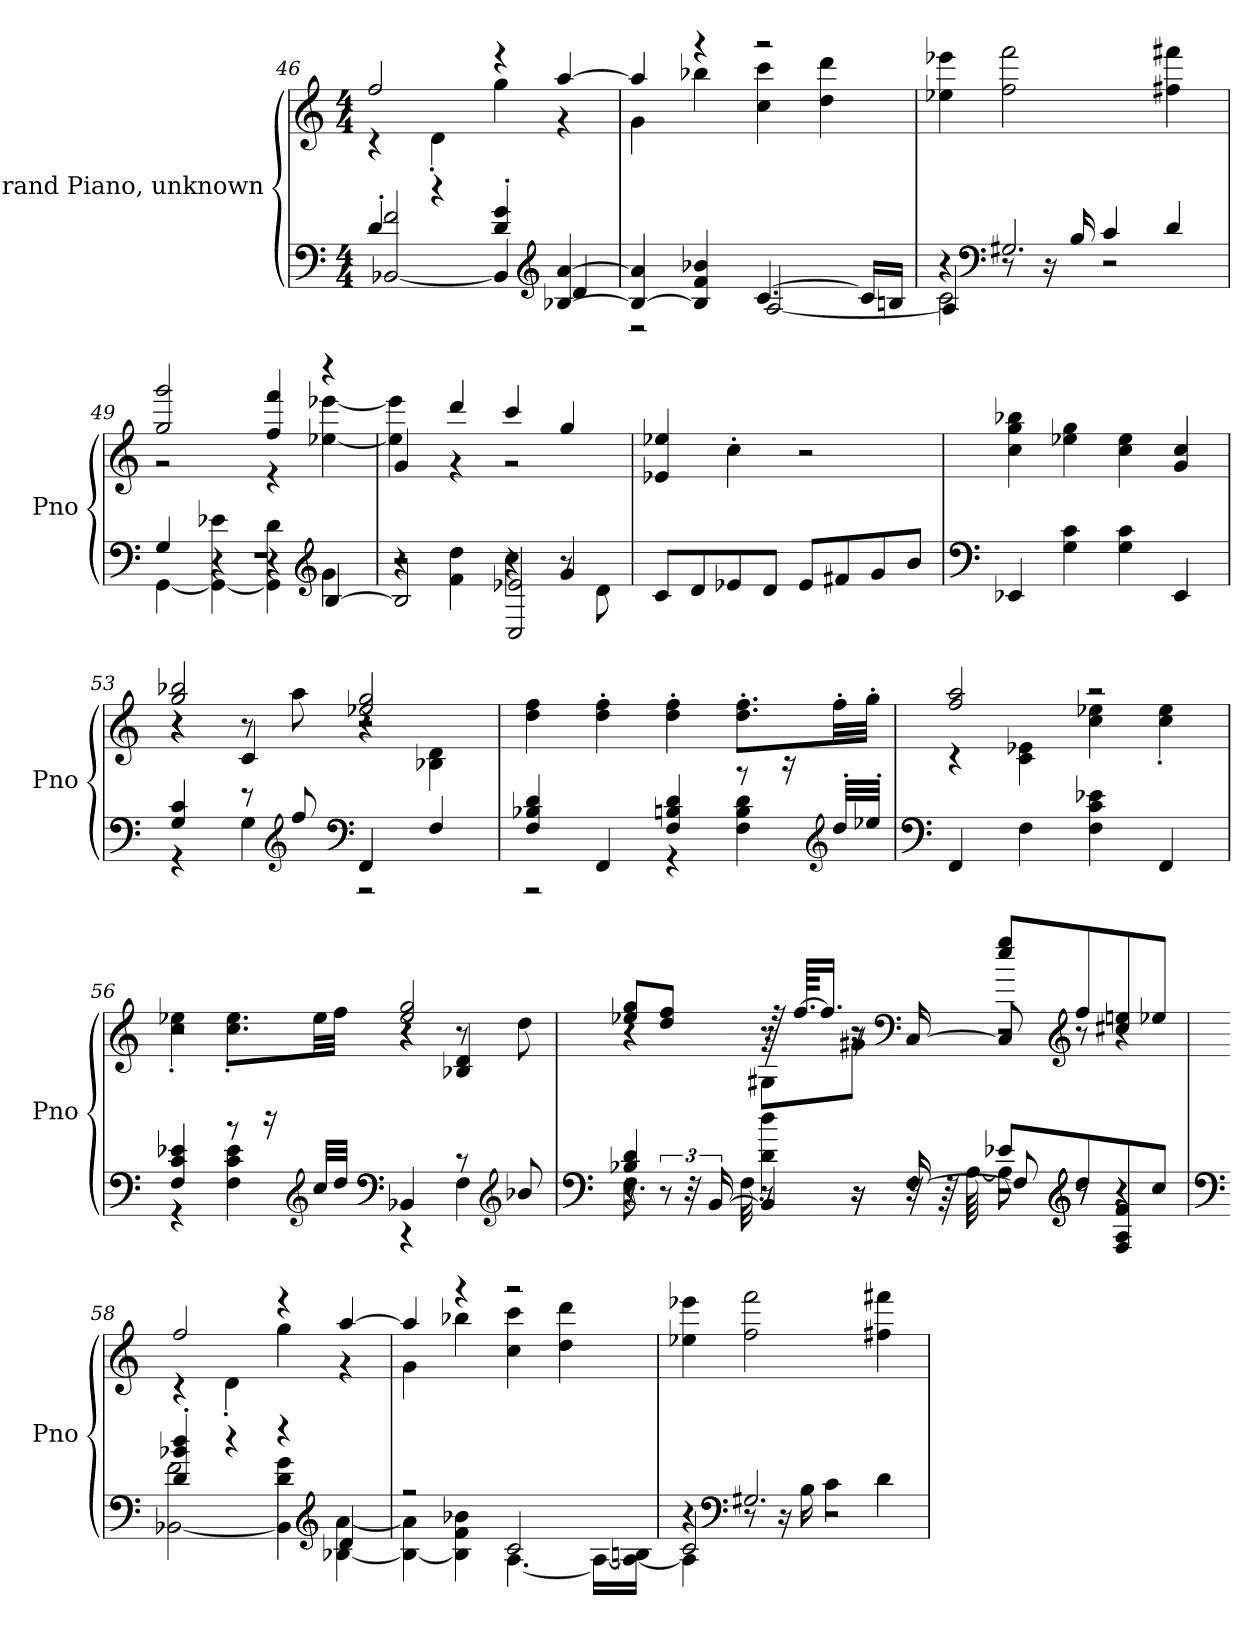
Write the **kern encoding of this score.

**kern	**kern
*part1	*part1
*staff2	*staff1
*I"Grand Piano, unknown	*
*I'Pno	*
*clefF4	*clefG2
*k[]	*k[]
*M4/4	*M4/4
=46	=46
*^	*^
4d'/	[2BB-X/ 2f/	2ff/	4r
4r	.	.	4d'\
4d/' 4g/'	4BB-/]	4r	4gg\
*clefG2	*	*	*
[4B-X/ [4a/	4d/	[4aa/	4r
=47	=47	=47	=47
4B-/_ 4a/]	2r	4aa/]	4g\
4B-/] 4f/ 4b-X/	.	4r	4bb-X\
[4.c/	[2A/	2r	4cc\ 4ccc\
.	.	.	4dd\ 4ddd\
16c/LL]	.	.	.
16Bn/JJ	.	.	.
*	*	*v	*v
!!LO:PB:g=z
=48	=48	=48
*	*^	*
4r	2c\	4A/]	4ee-X\ 4eee-X\
*clefF4	*	*	*
8r	.	2.G#X/	2ff\ 2fff\
16r	.	.	.
16B/	.	.	.
4c/	2r	.	.
4d/	.	.	4ff#X\ 4fff#X\
=49	=49	=49	=49
*	*	*	*^
1r	[4GG\	4G/	2gg/ 2ggg/	2r
.	4GG\_ 4e-X\	4r	.	.
.	4GG\] 4d\	4r	4ff/ 4fff/	4r
*clefG2	*	*	*	*
.	4g\	[4B/	4r	[4ee-X\ [4eee-X\
=50	=50	=50	=50	=50
2r	4r	2B/]	4g/	4ee-\] 4eee-\]
.	4f\ 4dd\	.	4ddd/	4r
4r	4cc\	2C/ 2e-X/	4ccc/	2r
4g/	8r	.	4gg/	.
.	8d\	.	.	.
*v	*v	*v	*	*
*	*v	*v
=51	=51
8c/L	4e-X/ 4ee-X/
8d/	.
8e-X/	4cc'\
8d/J	.
8e-/L	2r
8f#X/	.
8g/	.
8b/J	.
=52	=52
*clefF4	*
4EE-X/	4cc\ 4gg\ 4bb-X\
4G\ 4c\	4ee-X\ 4gg\
4G\ 4c\	4cc\ 4ee-\
4EE-/	4g/ 4cc/
!!LO:LB:g=z
=53	=53
*^	*^
*	*	*	*^
4G/ 4c/	4r	2gg/ 2bb-X/	4r	4r
8r	4G\	.	8r	4c/
*clefG2	*	*	*	*
8ff/	.	.	8aa\	.
*clefF4	*	*	*	*
4FF/	2r	2ee-X/ 2gg/	4r	2r
4F/	.	.	4B-X\ 4d\	.
*	*	*v	*v	*v
=54	=54	=54
4F/ 4B-X/ 4d/	2r	4dd\ 4ff\
4FF/	.	4dd\' 4ff\'
4F/ 4Bn/ 4d/	4r	4dd\' 4ff\'
8r	4F\ 4B\ 4d\	8.dd\' 8.ff\'L
16r	.	.
*clefG2	*	*
32dd'/LLL	.	32ff'\LL
32ee-X'/JJJ	.	32gg'\JJJ
*v	*v	*
=55	=55
*clefF4	*
*	*^
4FF/	2ff/ 2aa/	4r
4F\	.	4c\ 4e-X\
4F\ 4c\ 4e-X\	2r	4cc\ 4ee-X\
4FF/	.	4cc\' 4ee-\'
=56	=56	=56
*^	*	*^
4F/ 4c/ 4e-X/	4r	2r	4cc\' 4ee-X\'	2r
8r	4F\ 4c\ 4e-\	.	8.cc\' 8.ee-\'L	.
16r	.	.	.	.
*clefG2	*	*	*	*
32cc/LLL	.	.	32ee-\LL	.
32dd/JJJ	.	.	32ff\JJJ	.
*clefF4	*	*	*	*
4BB-X/	4r	2ee-/ 2gg/	4r	4r
8r	4F\	.	8r	4B-X/ 4d/
*clefG2	*	*	*	*
8b-X/	.	.	8dd\	.
*v	*v	*	*	*
!!LO:LB:g=z	!!	!!
=57	=57	=57	=57
*clefF4	*	*	*
*^	*	*	*
*	*^	*	*	*
*	*	*^	*	*	*
8r	8.F\	4B-X/ 4d/	4r	8ee-X/ 8gg/L	4r	4r
12r	.	.	.	8dd/ 8ff/J	.	.
.	32r	.	.	.	.	.
[24BB/	.	.	.	.	.	.
.	32F\	.	.	.	.	.
4BB/]	4d\' 4dd\'	8r	8r	128r	8G#X\L	8r
.	.	.	.	[64.ff/KKLL	.	.
.	.	.	.	16.ff/JJ]	.	.
.	.	16r	16r	8r	8g#X\J	16r
*	*	*	*	*clefF4	*	*
.	.	[16F/	32r	.	.	[16C/
.	.	.	64r	.	.	.
.	.	.	[64A\	.	.	.
8e-X/L	2r	8F/]	8A\]	8ee-/ 8gg/L	2r	8C/]
*clefG2	*	*	*	*clefG2	*	*
8dd/	.	8r	8r	8ff/	.	8r
8F/ 8A/ 8f/	.	4r	4r	8cc#X/ 8een/	.	4r
8cc/J	.	.	.	8ee-X/J	.	.
*v	*v	*v	*v	*	*	*
*	*v	*v	*v
=58	=58
*clefF4	*
*^	*^
4d/' 4b-X/' 4dd/'	[2BB-X\ 2f\	2ff/	4r
4r	.	.	4d'\
4r	4BB-\] 4d\ 4g\	4r	4gg\
*clefG2	*	*	*
4d/	[4B-X\ [4a\	[4aa/	4r
!!LO:LB:g=z	!!
=59	=59	=59	=59
2r	4B-\_ 4a\]	4aa/]	4g\
.	4B-\] 4f\ 4b-X\	4r	4bb-X\
2c/	[4.A\	2r	4cc\ 4ccc\
.	.	.	4dd\ 4ddd\
.	16A\LL_	.	.
.	16A\_ 16Bn\JJ	.	.
*	*	*v	*v
=60	=60	=60
*	*^	*
2c/	4A\]	4r	4ee-X\ 4eee-X\
*clefF4	*	*	*
.	8r	2.G#X/	2ff\ 2fff\
.	16r	.	.
.	16B\	.	.
2r	4c\	.	.
.	4d\	.	4ff#X\ 4fff#X\
*v	*v	*v	*
=	=
*-	*-
